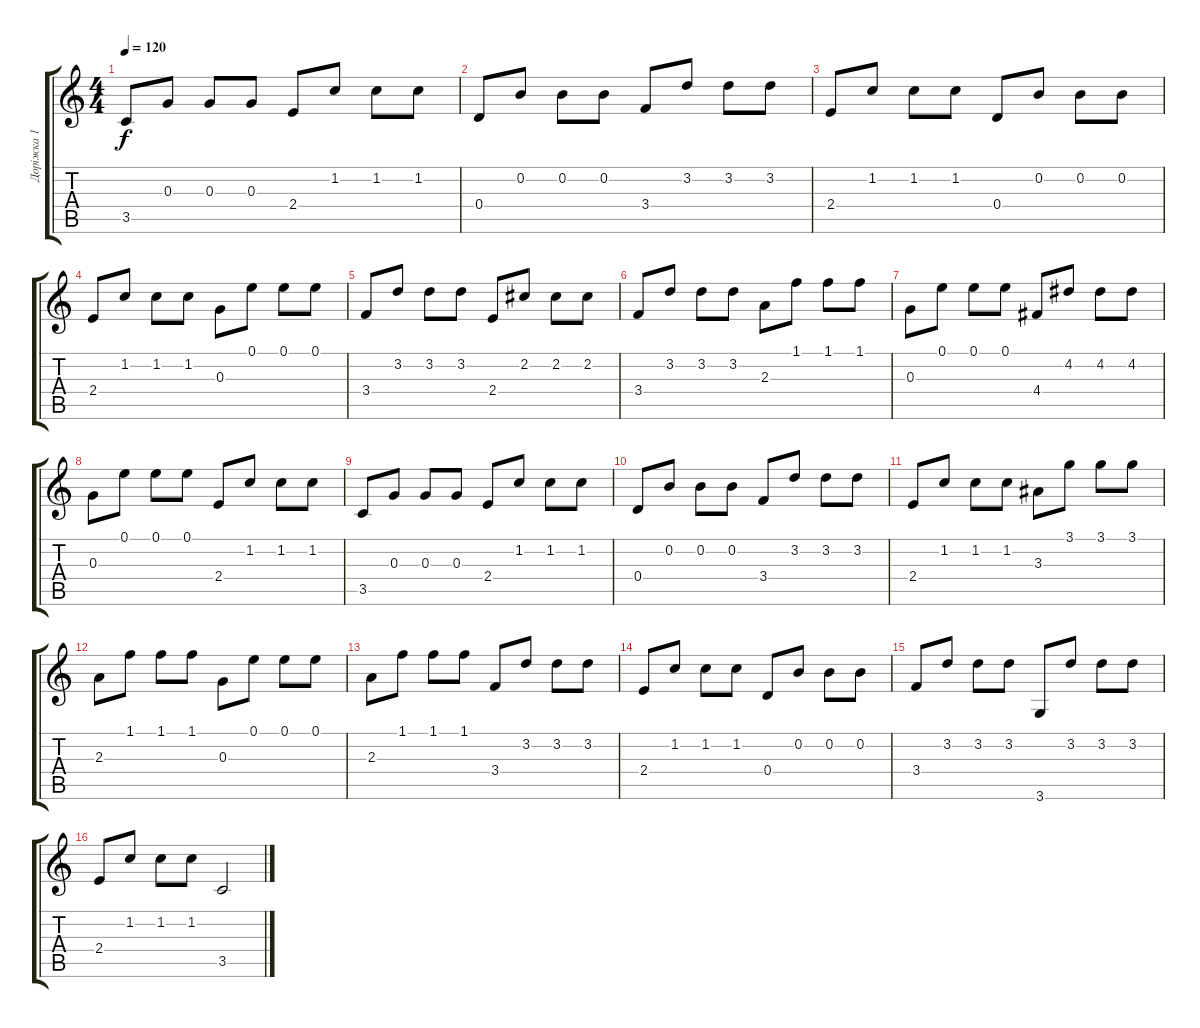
\track ("Доріжка 1" "Доріжка 1") {instrument acousticguitarnylon}
\staff {score tabs}
\tuning (E4 B3 G3 D3 A2 E2) {hide}
\ts (4 4)
\tempo 120
\clef g2
\ks c
3.5.8{dy f instrument acousticguitarnylon} 0.3.8 0.3.8 0.3.8 2.4.8 1.2.8 1.2.8 1.2.8 |
0.4.8 0.2.8 0.2.8 0.2.8 3.4.8 3.2.8 3.2.8 3.2.8 |
2.4.8 1.2.8 1.2.8 1.2.8 0.4.8 0.2.8 0.2.8 0.2.8 |
2.4.8 1.2.8 1.2.8 1.2.8 0.3.8 0.1.8 0.1.8 0.1.8 |
3.4.8 3.2.8 3.2.8 3.2.8 2.4.8 2.2.8 2.2.8 2.2.8 |
3.4.8 3.2.8 3.2.8 3.2.8 2.3.8 1.1.8 1.1.8 1.1.8 |
0.3.8 0.1.8 0.1.8 0.1.8 4.4.8 4.2.8 4.2.8 4.2.8 |
0.3.8 0.1.8 0.1.8 0.1.8 2.4.8 1.2.8 1.2.8 1.2.8 |
3.5.8 0.3.8 0.3.8 0.3.8 2.4.8 1.2.8 1.2.8 1.2.8 |
0.4.8 0.2.8 0.2.8 0.2.8 3.4.8 3.2.8 3.2.8 3.2.8 |
2.4.8 1.2.8 1.2.8 1.2.8 3.3.8 3.1.8 3.1.8 3.1.8 |
2.3.8 1.1.8 1.1.8 1.1.8 0.3.8 0.1.8 0.1.8 0.1.8 |
2.3.8 1.1.8 1.1.8 1.1.8 3.4.8 3.2.8 3.2.8 3.2.8 |
2.4.8 1.2.8 1.2.8 1.2.8 0.4.8 0.2.8 0.2.8 0.2.8 |
3.4.8 3.2.8 3.2.8 3.2.8 3.6.8 3.2.8 3.2.8 3.2.8 |
2.4.8 1.2.8 1.2.8 1.2.8 3.5.2
